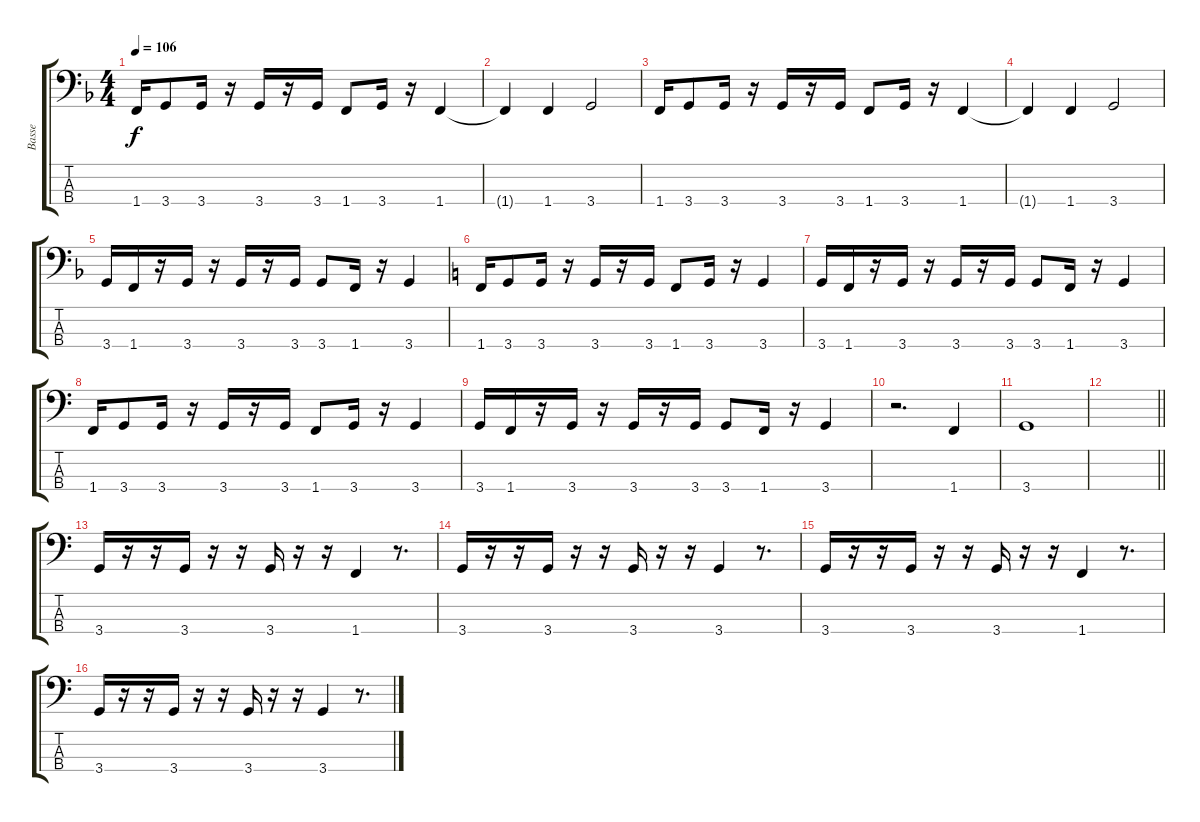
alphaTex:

\track ("Basse" "Basse") {instrument electricbasspick}
\staff {score tabs}
\tuning (G2 D2 A1 E1) {hide}
\ts (4 4)
\tempo 106
\clef f4
\ks f
1.4.16{dy f} 3.4.8 3.4.16 r.16 3.4.16 r.16 3.4.16 1.4.8 3.4.16 r.16 1.4.4 |
1.4{t}.4 1.4.4 3.4.2 |
1.4.16 3.4.8 3.4.16 r.16 3.4.16 r.16 3.4.16 1.4.8 3.4.16 r.16 1.4.4 |
1.4{t}.4 1.4.4 3.4.2 |
3.4.16 1.4.16 r.16 3.4.16 r.16 3.4.16 r.16 3.4.16 3.4.8 1.4.16 r.16 3.4.4 |
\ks c
1.4.16 3.4.8 3.4.16 r.16 3.4.16 r.16 3.4.16 1.4.8 3.4.16 r.16 3.4.4 |
3.4.16 1.4.16 r.16 3.4.16 r.16 3.4.16 r.16 3.4.16 3.4.8 1.4.16 r.16 3.4.4 |
1.4.16 3.4.8 3.4.16 r.16 3.4.16 r.16 3.4.16 1.4.8 3.4.16 r.16 3.4.4 |
3.4.16 1.4.16 r.16 3.4.16 r.16 3.4.16 r.16 3.4.16 3.4.8 1.4.16 r.16 3.4.4 |
r.2{d} 1.4.4 |
3.4.1 |
\barLineRight lightlight
|
3.4.16 r.16 r.16 3.4.16 r.16 r.16 3.4.16 r.16 r.16 1.4.4 r.8{d} |
3.4.16 r.16 r.16 3.4.16 r.16 r.16 3.4.16 r.16 r.16 3.4.4 r.8{d} |
3.4.16 r.16 r.16 3.4.16 r.16 r.16 3.4.16 r.16 r.16 1.4.4 r.8{d} |
3.4.16 r.16 r.16 3.4.16 r.16 r.16 3.4.16 r.16 r.16 3.4.4 r.8{d}
